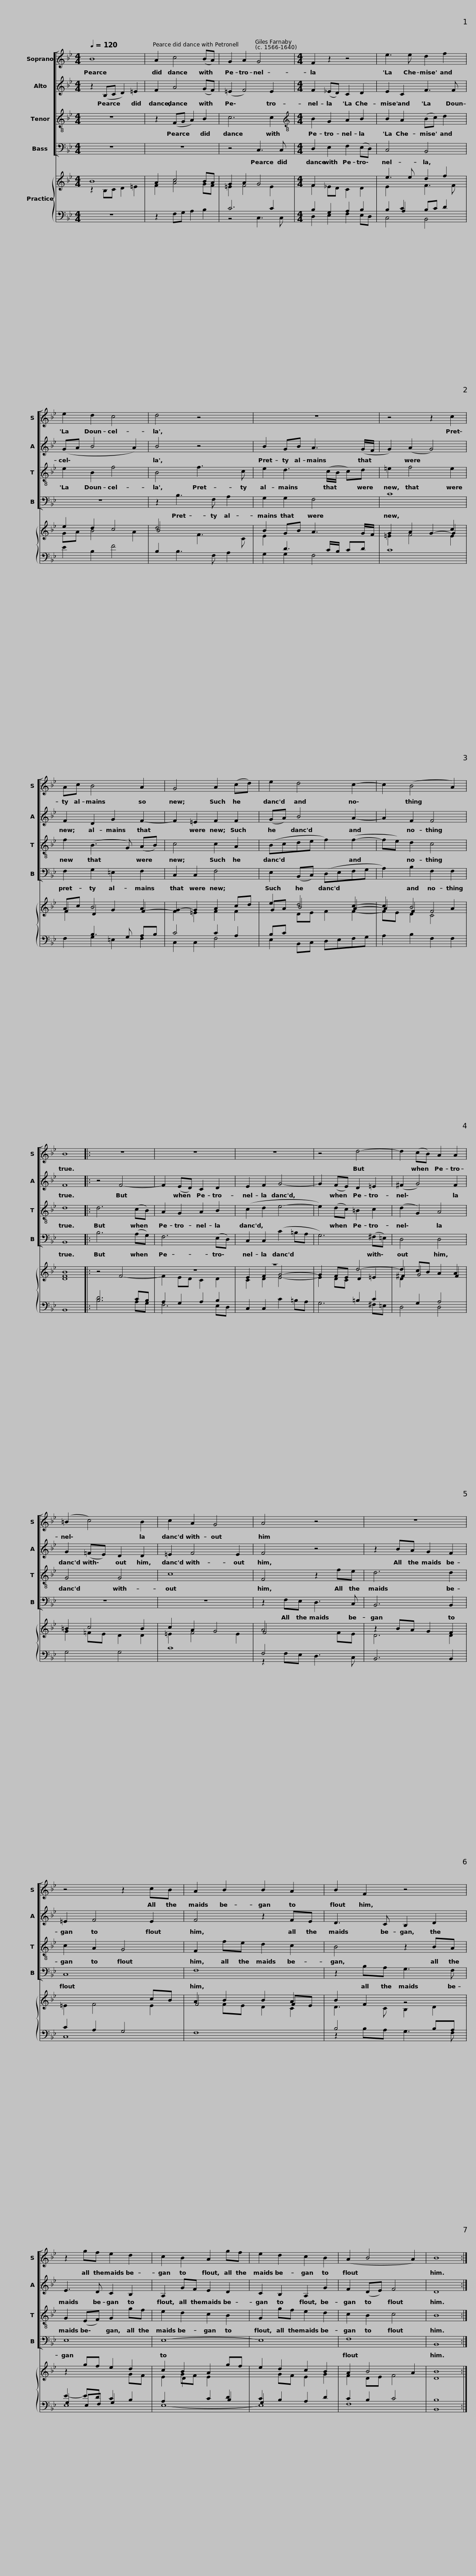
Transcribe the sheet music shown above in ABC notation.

X:1
%%score [ 1 2 3 4 ] { ( 5 6 ) | ( 7 8 ) }
L:1/8
Q:1/4=120
M:4/4
I:linebreak $
K:Bb
V:1 treble
V:2 treble
V:3 treble-8
V:4 bass
V:5 treble
V:6 treble
V:7 bass
V:8 bass
V:1
 B8 | A2 c4 (BA) | G2 A2 G4 |$[M:4/4] F2 z2 z4 | e3 e d2 f2 | %5
 e2 d2 c4 | d4 z4 |$ z8 | z4 z2 c2 | Ac B4 A2 | %10
 G4 A2 (cd) |$ e2 d4 c2- | c2 (B4 A2) | B8 |: z8 |$ %15
 z8 | z8 | z4 d4- |$ d2 (cB) A2 A2 | (=B2 c4) B2 | %20
 c2 A2 G4 | A4 z4 |$ z8 | z4 z2 cB | A2 B2 B2 A2 |$ %25
 B2 F2 z4 | z2 gf e2 d2 | c2 B2 A2 gf |$ e2 d2 c2 B2 | (A2 B4 A2) | %30
 B8 :| %31
V:2
 z2 (B,C D2) =E2 | F2 A4 (GF) | (=E2 F4) E2 |$[M:4/4] F2 (_ED) C2 D2 | E2 C2 F3 F | %5
 (GA B4 A2) | B4 z4 |$ B2 GB A3 (G/F/ | G2) (A2 G4) | F2 D2 G2 F2- | %10
 F2 =E2 F2 F2 |$ (GA) B4 A2- | A2 F2 F4 | F8 |: z4 F4- |$ %15
 F2 (ED) C2 D2 | E2 F2 G4- | G2 (FE) D2 =E2 |$ (^F2 G4) F2 | G2 (=FE) D2 D2 | %20
 =E2 F4 E2 | F4 z4 |$ z2 BA G2 F2 | =E2 F4 E2 | F4 z2 FE |$ %25
 D3 C B,2 D2 | E3 D C2 B,2 | A,2 GF E2 D2 |$ C2 B,2 A,2 G2 | F2 (DE) F4 | %30
 D8 :| %31
V:3
 z8 | z2 (FG A2) B2 | c6 c2 |$[M:4/4][K:treble-8] B2 G2 A2 B2 | B2 A2 (Bc) d2 | %5
 e2 B2 f4 | B4 f3 c |$ e2 d3 (c/B/ c)d | =e2 f4 e2 | f2 (B3 G) (AB) | %10
 c4 c2 A2 |$ (Bcde f2) (f2- | fe) d2 c4 | d8 |: d6 (cB) |$ %15
 A2 G2 A2 B2 | (c2 d2 e4- | e2) (dc) =B2 c2 |$ (d2 G2) A4 | G4 G4 | %20
 c8 | F4 z2 fe |$ d6 d2 | c2 A2 G4 | F2 fe d2 c2 |$ %25
 B4 z2 BA | G2 (EF) G2 gf | e2 d2 c2 B2 |$ G2 gf e2 d2 | c2 B2 c4 | %30
 B8 :| %31
V:4
 z8 | z8 | z4 C,3 C, |$[M:4/4] D,2 E,2 F,2 (E,D,) | C,4 B,,4 | %5
 z8 | z2 B,3 F, A,2 |$ G,2 G,2 F,4 | C8 | F,2 G,2 =E,2 F,2 | %10
 C,2 C,2 F,4 |$ E,2 (B,,C,) (D,E,F,G, | A,2) B,2 F,2 F,2 | B,,8 |: B,6 (A,G,) |$ %15
 F,6 (E,D,) | C,2 C,2 (C2 =B,A, | G,6) (^F,=E,) |$ D,4 D,4 | z8 | %20
 z8 | z2 F,E, D,3 C, |$ B,,6 B,,2 | C,8 | F,8 |$ %25
 z2 B,A, G,3 F, | E,8 | E,8- |$ E,8 | F,8 | %30
 B,,8 :| %31
V:5
 B8 | A2 c4 BA | G2 A2 G4 |$[M:4/4] F2 x2 x4 | e3 e d2 f2 | %5
 e2 d2 c4 | d4 x4 |$ x8 | x4 x2 c2 | Ac B4 A2 | %10
 [FG]2- G2 A2 cd |$ e2 d4 c2- | c2 B4 A2 | B8 |: x8 |$ %15
 z8 | z8 | x4 d4- |$ d2 cB A2 A2 | =B2 c4 B2 | %20
 c2 A2 G4 | A4 x4 |$ x8 | x4 x2 cB | A2 B2 B2 A2 |$ %25
 B2 F2 z4 | z2 gf e2 d2 | c2 B2 A2 gf |$ e2 d2 c2 B2 | A2 B4 A2 | %30
 B8 :| %31
V:6
 z2 B,C D2 =E2 | F2 A4 GF | =E2 F4 E2 |$[M:4/4] F2 _ED C2 D2 | E2[I:staff +1] C2[I:staff -1] F3 F | %5
 GA B4 A2 | B4 x4 |$ B2 GB A3 G/F/ | G2 A2 G2- G2 | F2 D2 G2 F2- | %10
 F2 =E2 F2 F2 |$ GA B4 A2- | A2 F2 F4 | F8 |: z4 F4- |$ %15
 F2 ED C2 D2 | E2 F2 G4- | G2 FE D2 =E2 |$ ^F2 G4 F2 | G2 =FE D2 D2 | %20
 =E2 F4 E2 | F4 x4 |$ z2 BA G2 F2 | =E2 F4 E2 | F4 x2 FE |$ %25
 D3 C B,2 D2 |[I:staff +1] E2- ED C2 B,2 | A,2[I:staff -1] GF E2[I:staff +1] D2 |$ C2 B,2 A,2[I:staff -1] G2 | F2 DE F4 | %30
 D8 :| %31
V:7
 z8 | z2 F,G, A,2 B,2 | C6 C2 |$[M:4/4] B,2 G,2 A,2 B,2 | B,2 A,2 B,C D2 | %5
 E2 B,2 F4 | B,2 x2[I:staff -1] F3 C |$ E2[I:staff +1] D3 C/B,/ CD |[I:staff -1] =E2 F4 E2 | F2[I:staff +1] B,3 G, A,B, | %10
 C4 C2 A,2 |$ B,C[I:staff -1] DE F2 F2- | FE D2 C4 | D8 |:[I:staff +1] D6 CB, |$ %15
 A,2 G,2 A,2 B,2 |[I:staff -1] C2 D2 E4- | E2 DC[I:staff +1] =B,2 C2 |$[I:staff -1] D2[I:staff +1] G,2 A,4 | G,4 G,4 | %20
 C8 | F,4 x2[I:staff -1] FE |$ D6 D2 |[I:staff +1] C2 A,2 G,4 | x2[I:staff -1] FE D2 C2 |$ %25
[I:staff +1] B,4 x2 B,A, | G,2 E,F, G,2[I:staff -1] GF | E2 D2[I:staff +1] C2 B,2 |$ G,2[I:staff -1] GF E2[I:staff +1] D2 | C2 B,2 C4 | %30
 B,8 :| %31
V:8
 z8 | x8 | z4 C,3 C, |$[M:4/4] D,2 E,2 F,2 E,D, | C,4 B,,4 | %5
 x8 | x2 B,3 F, A,2 |$ G,2 G,2 F,4 | C8 | F,2 G,2 =E,2 F,2 | %10
 C,2 C,2 F,4 |$ E,2 B,,C, D,E,F,G, | A,2 B,2 F,2 F,2 | B,,8 |: B,6 A,G, |$ %15
 F,6 E,D, | C,2 C,2 C2 =B,A, | G,6 ^F,=E, |$ D,4 D,4 | x8 | %20
 x8 | z2 F,E, D,3 C, |$ B,,6 B,,2 | C,8 | F,8 |$ %25
 z2 B,A, G,3 F, | E,8 | E,8- |$ E,8 | F,8 | %30
 B,,8 :| %31
